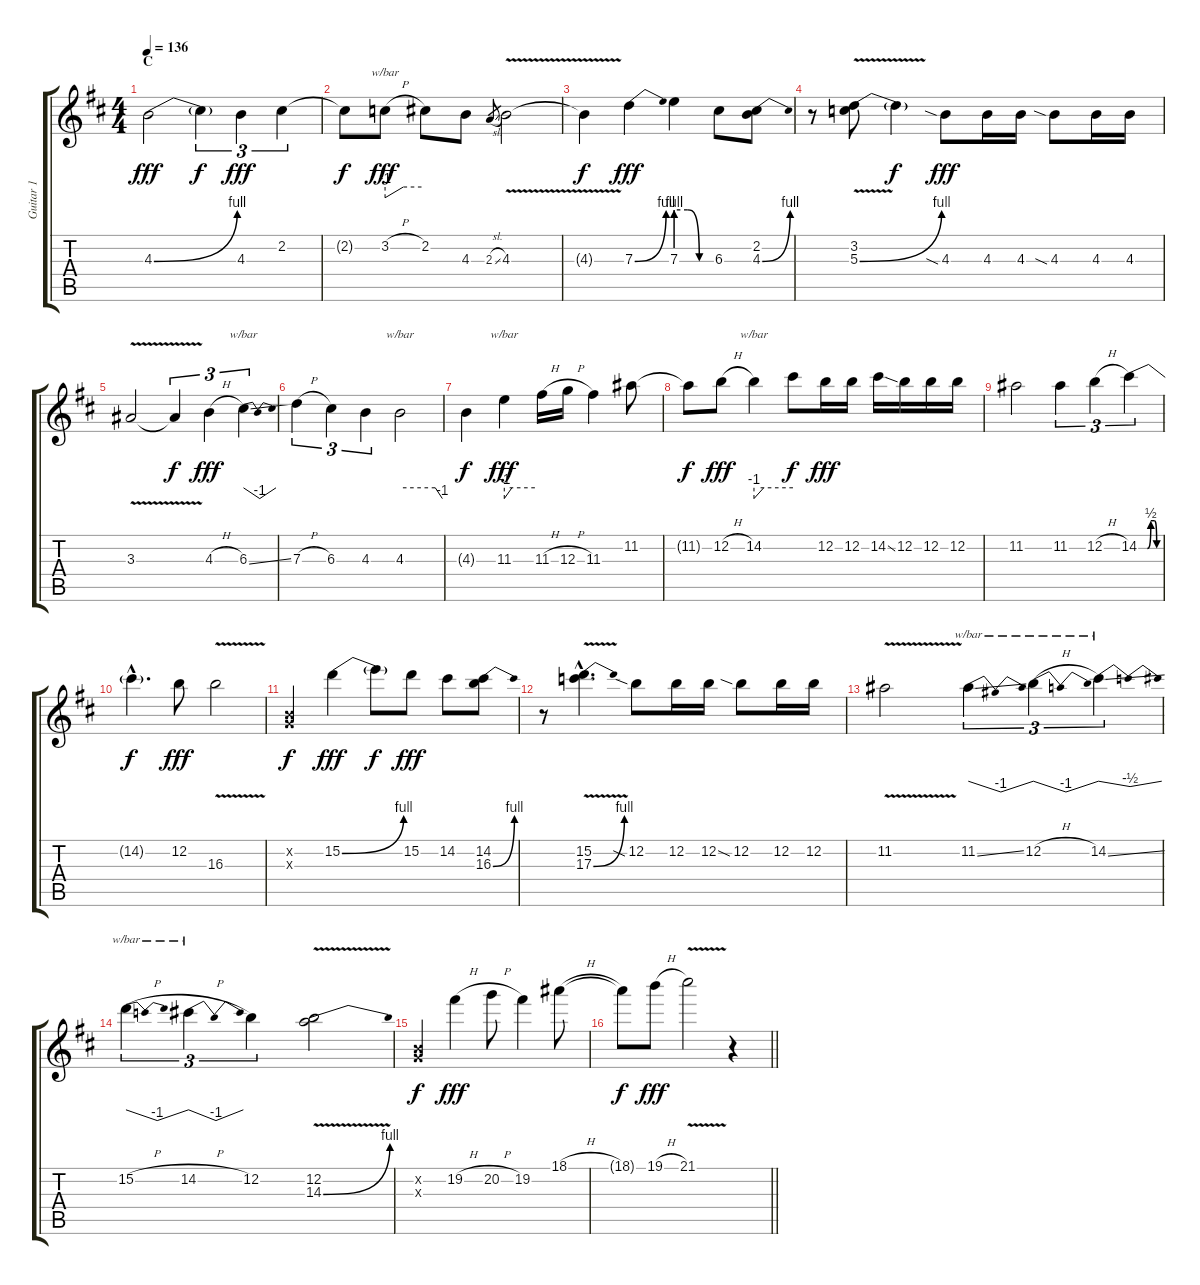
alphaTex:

\track ("Guitar 1" "Guitar 1") {instrument distortionguitar}
\staff {score tabs}
\tuning (E4 B3 G3 D3 A2 E2) {hide}
\ts (4 4)
\section ("" "C")
\tempo 136
\clef g2
\ks d
4.3{be (bend 0 0 60 4)}.2{dy fff} 4.3{t}.4{tu (3 2) dy f} 4.3.4{tu (3 2) dy fff} 2.2.4{tu (3 2)} |
2.2{t}.8{dy f} 3.2{h}.8{tbe (custom default 0 -4 30 0 60 0) dy fff} 2.2.8 4.3.8 2.3{sl}.8{gr} 4.3{v}.2 |
4.3{t}.4{dy f} 7.3{be (bend 0 0 60 4)}.4{dy fff} 7.3{be (custom 0 4 20 4 40 0 60 0)}.4 6.3.8 (2.2 4.3{be (bend 0 0 60 4)}).8 |
r.8 (3.2 5.3{be (bend 0 0 60 4) v}).8 5.3{t}.4{dy f} 4.3{sia}.8{dy fff} 4.3.16 4.3.16 4.3{sia}.8 4.3.16 4.3.16 |
3.3{v}.2 3.3{t}.4{tu (3 2) dy f} 4.3{h}.4{tu (3 2) dy fff} 6.3{ss}.4{tu (3 2) tbe (dip default 0 0 30 -4 60 0)} |
7.3{h}.4{tu (3 2)} 6.3.4{tu (3 2)} 4.3.4{tu (3 2)} 4.3.2{tbe (custom default 0 0 50 0 60 -4)} |
4.3{t}.4{dy f} 11.3.4{tbe (custom default 0 -4 15 0 60 0) dy fff} 11.3{h}.16 12.3{h}.16 11.3.4 11.2.8 |
11.2{t}.8{dy f} 12.2{h}.8{dy fff} 14.2.4{tbe (custom default 0 -4 15 0 60 0)} 14.2{t}.8{dy f} 12.2.16{dy fff} 12.2.16 14.2{ss}.16 12.2.16 12.2.16 12.2.16 |
11.2.2 11.2.4{tu (3 2)} 12.2{h}.4{tu (3 2)} 14.2{be (custom 0 0 25 0 35 2 45 2 52 0 60 0)}.4{tu (3 2)} |
14.2{hac t}.4{d dy f} 12.2.8{dy fff} 16.3{v}.2 |
(0.2{x} 0.3{x}).4{dy f} 15.2{be (bend 0 0 60 4)}.4{dy fff} 15.2{t}.8{dy f} 15.2.8{dy fff} 14.2.8 (14.2 16.3{be (bend 0 0 60 4)}).8 |
r.8 (15.2{hac} 17.3{be (bend 0 0 60 4) v hac}).4{d} 12.2{sia}.8 12.2.16 12.2.16 12.2{sia}.8 12.2.16 12.2.16 |
11.2{v}.2 11.2{ss}.4{tu (3 2) tbe (dip default 0 0 30 -4 60 0)} 12.2{h}.4{tu (3 2) tbe (dip default 0 0 30 -4 60 0)} 14.2{ss}.4{tu (3 2) tbe (dip default 0 0 30 -2 60 0)} |
15.2{h}.4{tu (3 2) tbe (dip default 0 0 30 -4 60 0)} 14.2{h}.4{tu (3 2) tbe (dip default 0 0 30 -4 60 0)} 12.2.4{tu (3 2)} (12.2 14.3{be (bend 0 0 60 4) v}).2 |
(0.2{x} 0.3{x}).4{dy f} 19.2{h}.4{dy fff} 20.2{h}.8 19.2.4 18.1{h}.8 |
\barLineRight lightlight
18.1{t}.8{dy f} 19.1{h}.8{dy fff} 21.1{v}.2 r.4
